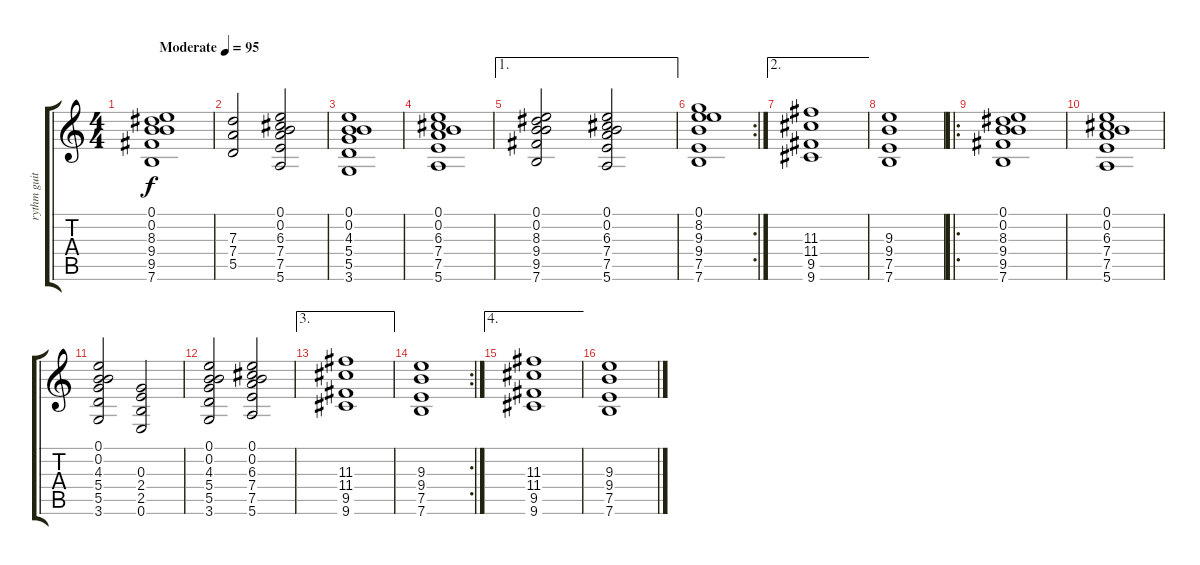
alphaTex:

\track ("rythm guitar" "rythm guit") {instrument acousticguitarsteel}
\staff {score tabs}
\tuning (E4 B3 G3 D3 A2 E2) {hide}
\ts (4 4)
\tempo (95 "Moderate")
\clef g2
\ks c
(0.1 0.2 8.3 9.4 9.5 7.6).1{dy f instrument acousticguitarsteel} |
(7.3 7.4 5.5).2 (0.1 0.2 6.3 7.4 7.5 5.6).2 |
(0.1 0.2 4.3 5.4 5.5 3.6).1 |
(0.1 0.2 6.3 7.4 7.5 5.6).1 |
\ae 1
(0.1 0.2 8.3 9.4 9.5 7.6).2 (0.1 0.2 6.3 7.4 7.5 5.6).2 |
\rc 2
(0.1 8.2 9.3 9.4 7.5 7.6).1 |
\ae 2
(11.3 11.4 9.5 9.6).1 |
(9.3 9.4 7.5 7.6).1 |
\ro
(0.1 0.2 8.3 9.4 9.5 7.6).1 |
(0.1 0.2 6.3 7.4 7.5 5.6).1 |
(0.1 0.2 4.3 5.4 5.5 3.6).2 (0.3 2.4 2.5 0.6).2 |
(0.1 0.2 4.3 5.4 5.5 3.6).2 (0.1 0.2 6.3 7.4 7.5 5.6).2 |
\ae 3
(11.3 11.4 9.5 9.6).1 |
\rc 2
(9.3 9.4 7.5 7.6).1 |
\ae 4
(11.3 11.4 9.5 9.6).1 |
(9.3 9.4 7.5 7.6).1
